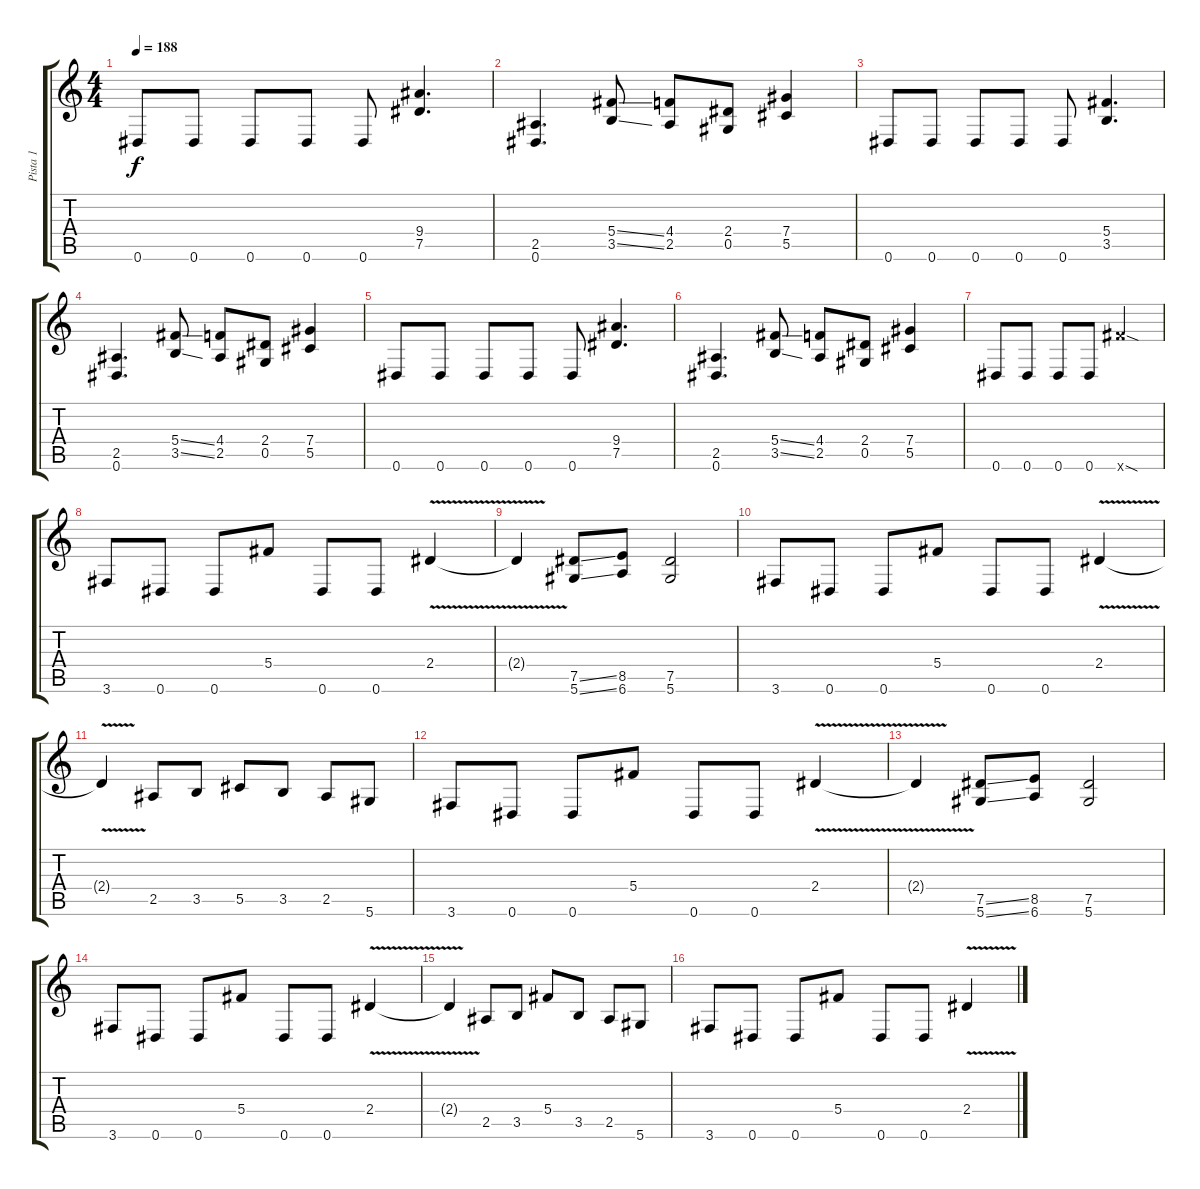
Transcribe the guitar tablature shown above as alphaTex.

\track ("Pista 1" "Pista 1") {instrument overdrivenguitar}
\staff {score tabs}
\tuning (Eb4 Bb3 Gb3 Db3 Ab2 Eb2) {hide}
\ts (4 4)
\tempo 188
\clef g2
\ks c
0.6.8{dy f} 0.6.8 0.6.8 0.6.8 0.6.8 (9.4 7.5).4{d} |
(2.5 0.6).4{d} (5.4{ss} 3.5{ss}).8 (4.4 2.5).8 (2.4 0.5).8 (7.4 5.5).4 |
0.6.8 0.6.8 0.6.8 0.6.8 0.6.8 (5.4 3.5).4{d} |
(2.5 0.6).4{d} (5.4{ss} 3.5{ss}).8 (4.4 2.5).8 (2.4 0.5).8 (7.4 5.5).4 |
0.6.8 0.6.8 0.6.8 0.6.8 0.6.8 (9.4 7.5).4{d} |
(2.5 0.6).4{d} (5.4{ss} 3.5{ss}).8 (4.4 2.5).8 (2.4 0.5).8 (7.4 5.5).4 |
0.6.8 0.6.8 0.6.8 0.6.8 15.6{sod x}.2 |
3.6.8 0.6.8 0.6.8 5.4.8 0.6.8 0.6.8 2.4{v}.4 |
2.4{t}.4 (7.5{ss} 5.6{ss}).8 (8.5 6.6).8 (7.5 5.6).2 |
3.6.8 0.6.8 0.6.8 5.4.8 0.6.8 0.6.8 2.4{v}.4 |
2.4{t}.4 2.5.8 3.5.8 5.5.8 3.5.8 2.5.8 5.6.8 |
3.6.8 0.6.8 0.6.8 5.4.8 0.6.8 0.6.8 2.4{v}.4 |
2.4{t}.4 (7.5{ss} 5.6{ss}).8 (8.5 6.6).8 (7.5 5.6).2 |
3.6.8 0.6.8 0.6.8 5.4.8 0.6.8 0.6.8 2.4{v}.4 |
2.4{t}.4 2.5.8 3.5.8 5.4.8 3.5.8 2.5.8 5.6.8 |
3.6.8 0.6.8 0.6.8 5.4.8 0.6.8 0.6.8 2.4{v}.4
